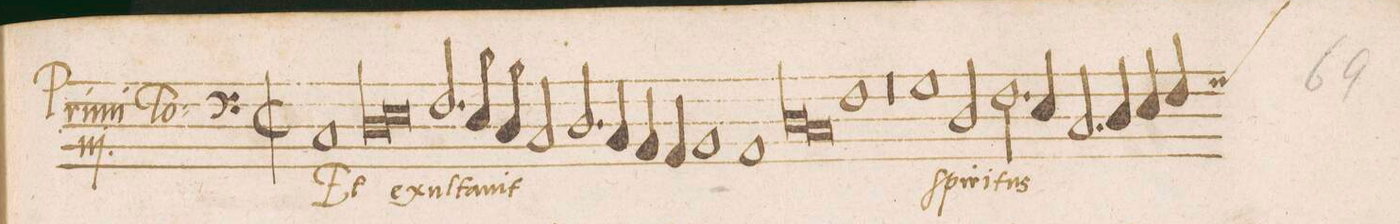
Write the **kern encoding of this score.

**kern	**text
*I"BASVS	*
*clefF4	*
*k[]	*
*met(c|)	*
*M2/1	*
1C	Et
*lig	*
1D	e-
=2	=2
1E	.
*Xlig	*
2.F/	-xul-
8E/	-ta-
8D/	vit
=3	=3
2C/	.
2.D/	.
4C/	.
4BB/	.
4AA/	.
=4	=4
1BB	.
1AA	.
=5	=5
*lig	*
1D	.
1C	.
*Xlig	*
=6	=6
1F	.
1r	.
=7	=7
1r	.
1G	Spi-
=8	=8
2D/	-ri-
*2\right	*
2.F\	-tus
4E\	.
2.C/	.
=9	=9
4D/	.
4E/	.
*custos:G	*
4F/	.
*-	*-
